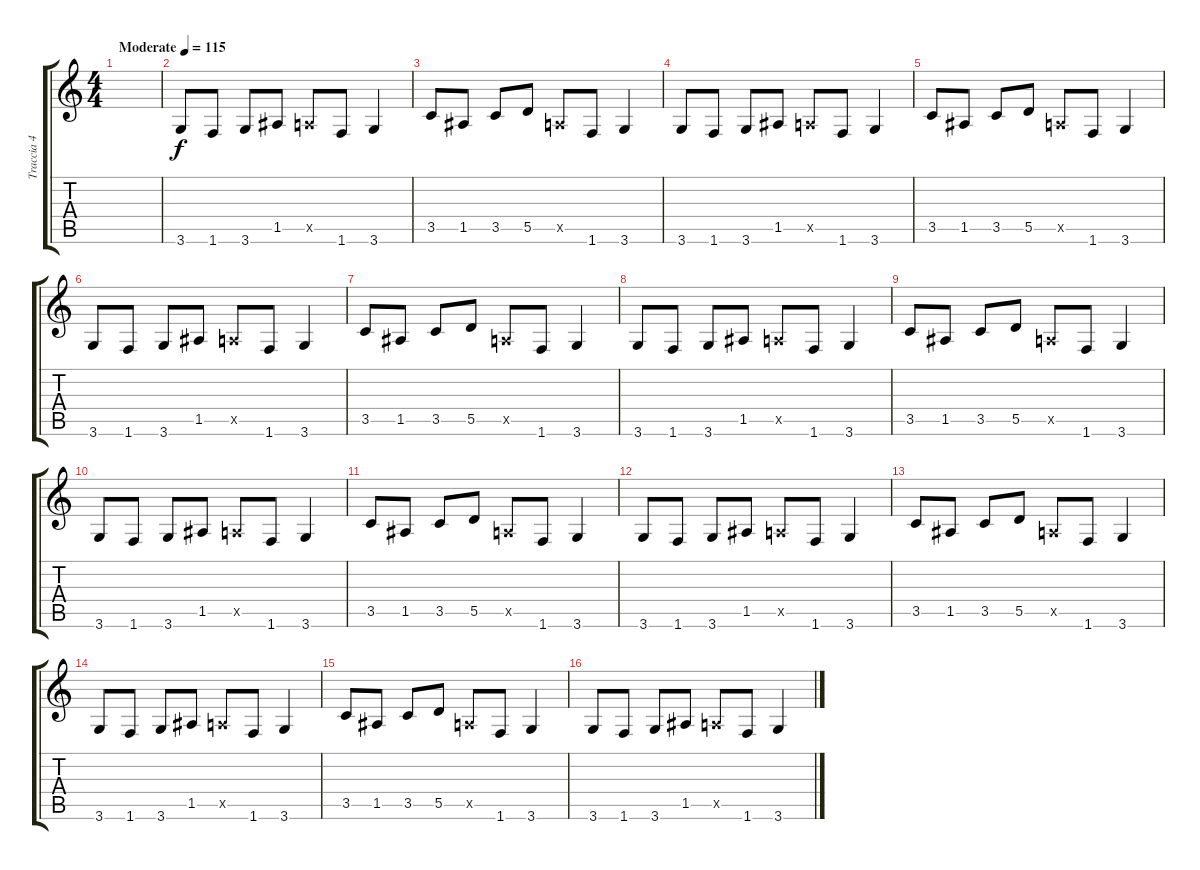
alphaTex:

\track ("Traccia 4" "Traccia 4") {instrument electricbassfinger}
\staff {score tabs}
\tuning (E4 B3 G3 D3 A2 E2) {hide}
\ts (4 4)
\tempo (115 "Moderate")
\clef g2
\ks c
|
3.6.8 1.6.8 3.6.8 1.5.8 0.5{x}.8 1.6.8 3.6.4 |
3.5.8 1.5.8 3.5.8 5.5.8 0.5{x}.8 1.6.8 3.6.4 |
3.6.8 1.6.8 3.6.8 1.5.8 0.5{x}.8 1.6.8 3.6.4 |
3.5.8 1.5.8 3.5.8 5.5.8 0.5{x}.8 1.6.8 3.6.4 |
3.6.8 1.6.8 3.6.8 1.5.8 0.5{x}.8 1.6.8 3.6.4 |
3.5.8 1.5.8 3.5.8 5.5.8 0.5{x}.8 1.6.8 3.6.4 |
3.6.8 1.6.8 3.6.8 1.5.8 0.5{x}.8 1.6.8 3.6.4 |
3.5.8 1.5.8 3.5.8 5.5.8 0.5{x}.8 1.6.8 3.6.4 |
3.6.8 1.6.8 3.6.8 1.5.8 0.5{x}.8 1.6.8 3.6.4 |
3.5.8 1.5.8 3.5.8 5.5.8 0.5{x}.8 1.6.8 3.6.4 |
3.6.8 1.6.8 3.6.8 1.5.8 0.5{x}.8 1.6.8 3.6.4 |
3.5.8 1.5.8 3.5.8 5.5.8 0.5{x}.8 1.6.8 3.6.4 |
3.6.8 1.6.8 3.6.8 1.5.8 0.5{x}.8 1.6.8 3.6.4 |
3.5.8 1.5.8 3.5.8 5.5.8 0.5{x}.8 1.6.8 3.6.4 |
3.6.8 1.6.8 3.6.8 1.5.8 0.5{x}.8 1.6.8 3.6.4
